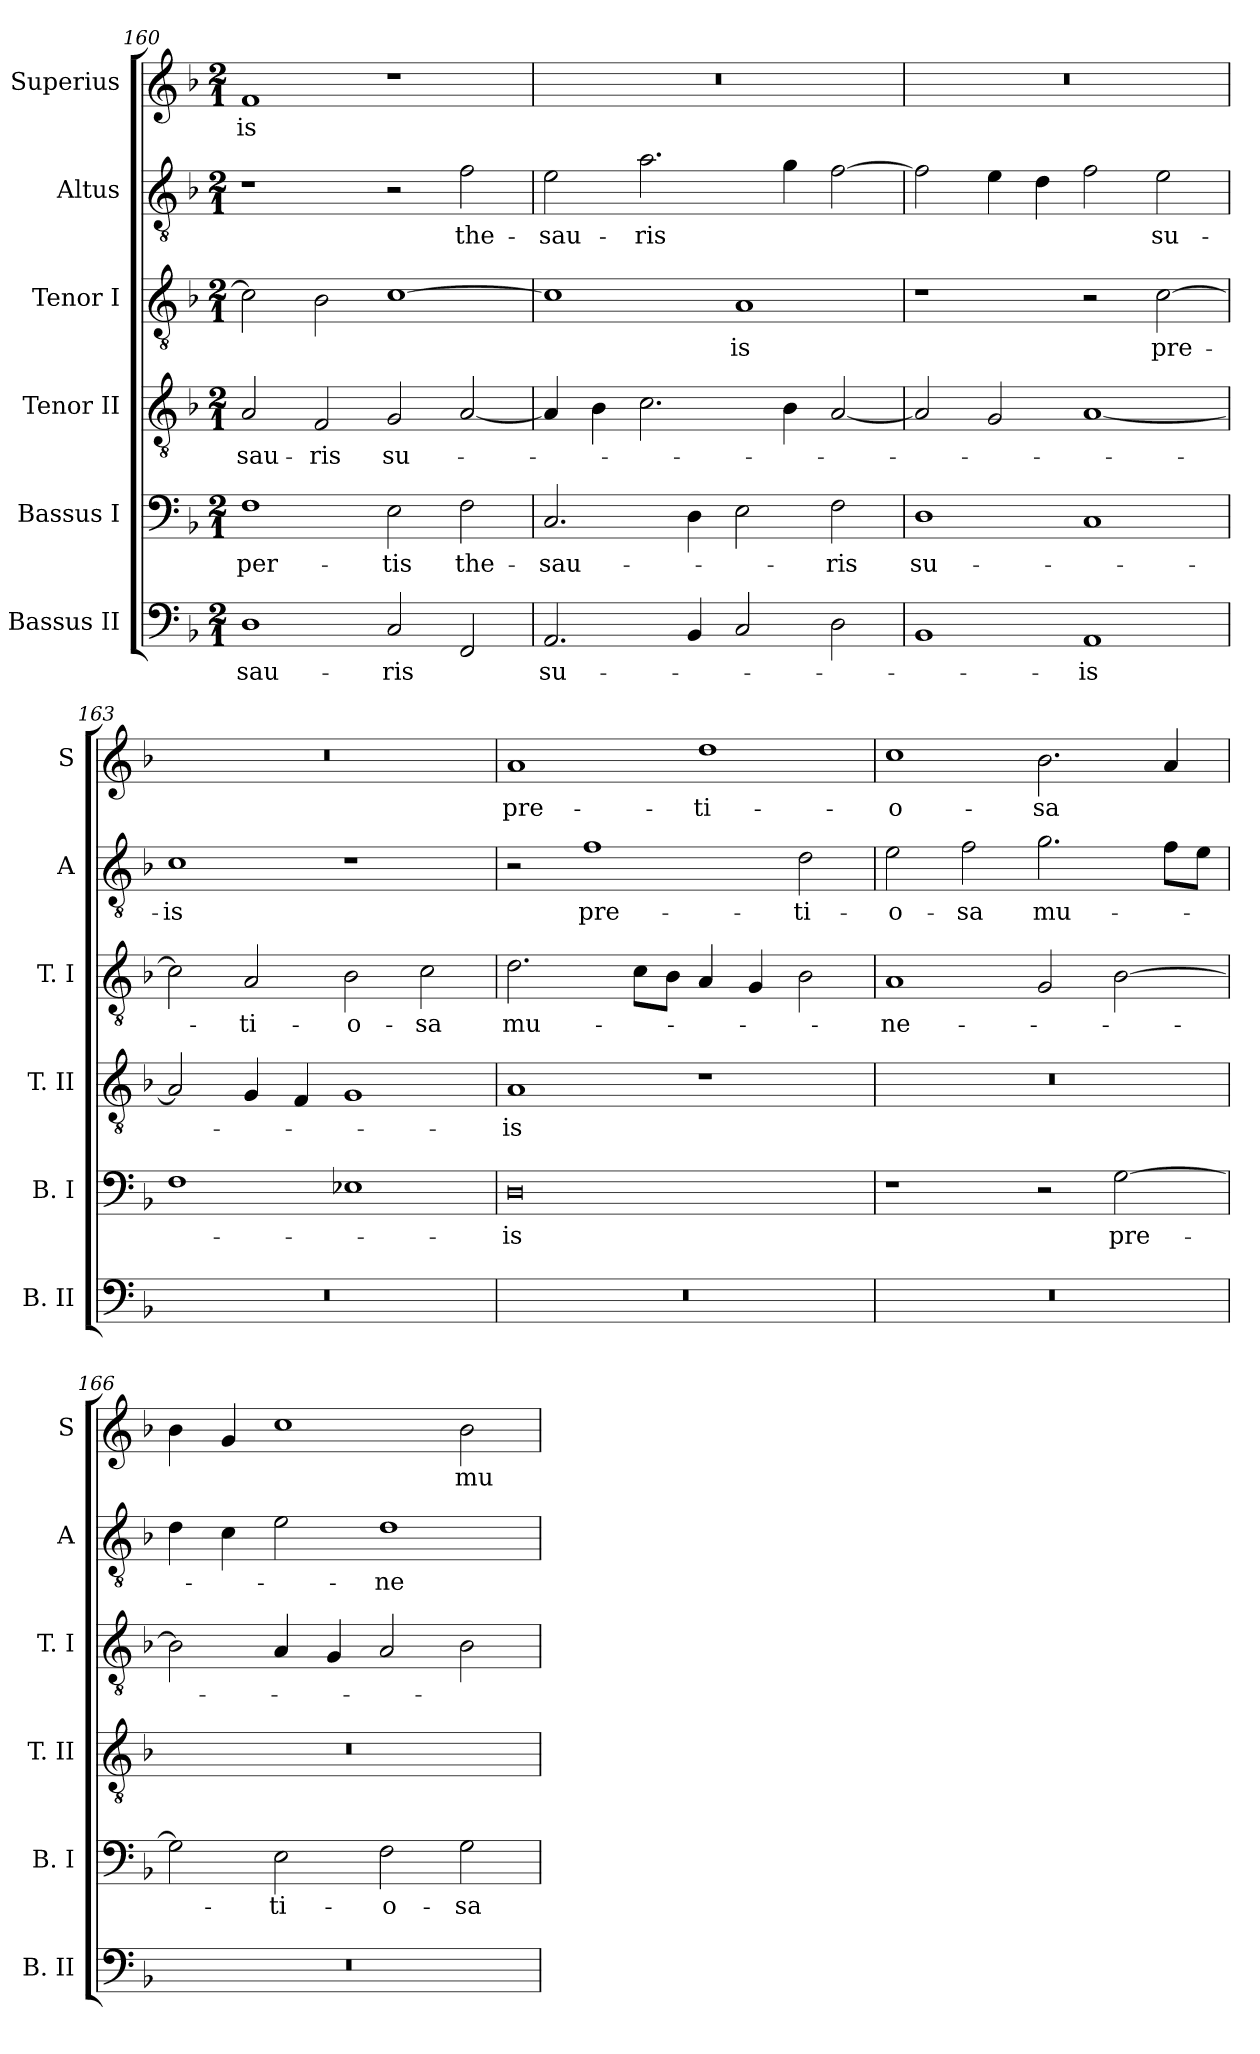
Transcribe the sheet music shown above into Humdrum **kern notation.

**kern	**text	**kern	**text	**kern	**text	**kern	**text	**kern	**text	**kern	**text
*part6	*part6	*part5	*part5	*part4	*part4	*part3	*part3	*part2	*part2	*part1	*part1
*staff6	*staff6	*staff5	*staff5	*staff4	*staff4	*staff3	*staff3	*staff2	*staff2	*staff1	*staff1
*I"Bassus II	*	*I"Bassus I	*	*I"Tenor II	*	*I"Tenor I	*	*I"Altus	*	*I"Superius	*
*I'B. II	*	*I'B. I	*	*I'T. II	*	*I'T. I	*	*I'A	*	*I'S	*
*clefF4	*	*clefF4	*	*clefGv2	*	*clefGv2	*	*clefGv2	*	*clefG2	*
*k[b-]	*	*k[b-]	*	*k[b-]	*	*k[b-]	*	*k[b-]	*	*k[b-]	*
*F:	*	*F:	*	*F:	*	*F:	*	*F:	*	*F:	*
*M2/1	*	*M2/1	*	*M2/1	*	*M2/1	*	*M2/1	*	*M2/1	*
=160	=160	=160	=160	=160	=160	=160	=160	=160	=160	=160	=160
1D	-sau-	1F	-per-	2A	-sau-	2c]	.	1r	.	1f	-is
.	.	.	.	2F	-ris	2B-	.	.	.	.	.
2C	-ris	2E	-tis	2G	su-	[1c	.	2r	.	1r	.
2FF	.	2F	the-	[2A	.	.	.	2f	the-	.	.
=161	=161	=161	=161	=161	=161	=161	=161	=161	=161	=161	=161
2.AA	su-	2.C	-sau-	4A]	.	1c]	.	2e	-sau-	0r	.
.	.	.	.	4B-	.	.	.	.	.	.	.
.	.	.	.	2.c	.	.	.	2.a	-ris	.	.
4BB-	.	4D	.	.	.	.	.	.	.	.	.
2C	.	2E	.	.	.	1A	-is	.	.	.	.
.	.	.	.	4B-	.	.	.	4g	.	.	.
2D	.	2F	-ris	[2A	.	.	.	[2f	.	.	.
=162	=162	=162	=162	=162	=162	=162	=162	=162	=162	=162	=162
1BB-	.	1D	su-	2A]	.	1r	.	2f]	.	0r	.
.	.	.	.	2G	.	.	.	4e	.	.	.
.	.	.	.	.	.	.	.	4d	.	.	.
1AA	-is	1C	.	[1A	.	2r	.	2f	.	.	.
.	.	.	.	.	.	[2c	pre-	2e	su-	.	.
=163	=163	=163	=163	=163	=163	=163	=163	=163	=163	=163	=163
0r	.	1F	.	2A]	.	2c]	.	1c	-is	0r	.
.	.	.	.	4G	.	2A	-ti-	.	.	.	.
.	.	.	.	4F	.	.	.	.	.	.	.
.	.	1E-X	.	1G	.	2B-	-o-	1r	.	.	.
.	.	.	.	.	.	2c	-sa	.	.	.	.
=164	=164	=164	=164	=164	=164	=164	=164	=164	=164	=164	=164
0r	.	0D	-is	1A	-is	2.d	mu-	2r	.	1a	pre-
.	.	.	.	.	.	.	.	1f	pre-	.	.
.	.	.	.	.	.	8cL	.	.	.	.	.
.	.	.	.	.	.	8B-J	.	.	.	.	.
.	.	.	.	1r	.	4A	.	.	.	1dd	-ti-
.	.	.	.	.	.	4G	.	.	.	.	.
.	.	.	.	.	.	2B-	.	2d	-ti-	.	.
=165	=165	=165	=165	=165	=165	=165	=165	=165	=165	=165	=165
0r	.	1r	.	0r	.	1A	-ne-	2e	-o-	1cc	-o-
.	.	.	.	.	.	.	.	2f	-sa	.	.
.	.	2r	.	.	.	2G	.	2.g	mu-	2.b-	-sa
.	.	[2G	pre-	.	.	[2B-	.	.	.	.	.
.	.	.	.	.	.	.	.	8fL	.	4a	.
.	.	.	.	.	.	.	.	8eJ	.	.	.
=166	=166	=166	=166	=166	=166	=166	=166	=166	=166	=166	=166
0r	.	2G]	.	0r	.	2B-]	.	4d	.	4b-	.
.	.	.	.	.	.	.	.	4c	.	4g	.
.	.	2E	-ti-	.	.	4A	.	2e	.	1cc	.
.	.	.	.	.	.	4G	.	.	.	.	.
.	.	2F	-o-	.	.	2A	.	1d	-ne-	.	.
.	.	2G	-sa	.	.	2B-	.	.	.	2b-	mu-
=	=	=	=	=	=	=	=	=	=	=	=
*-	*-	*-	*-	*-	*-	*-	*-	*-	*-	*-	*-
